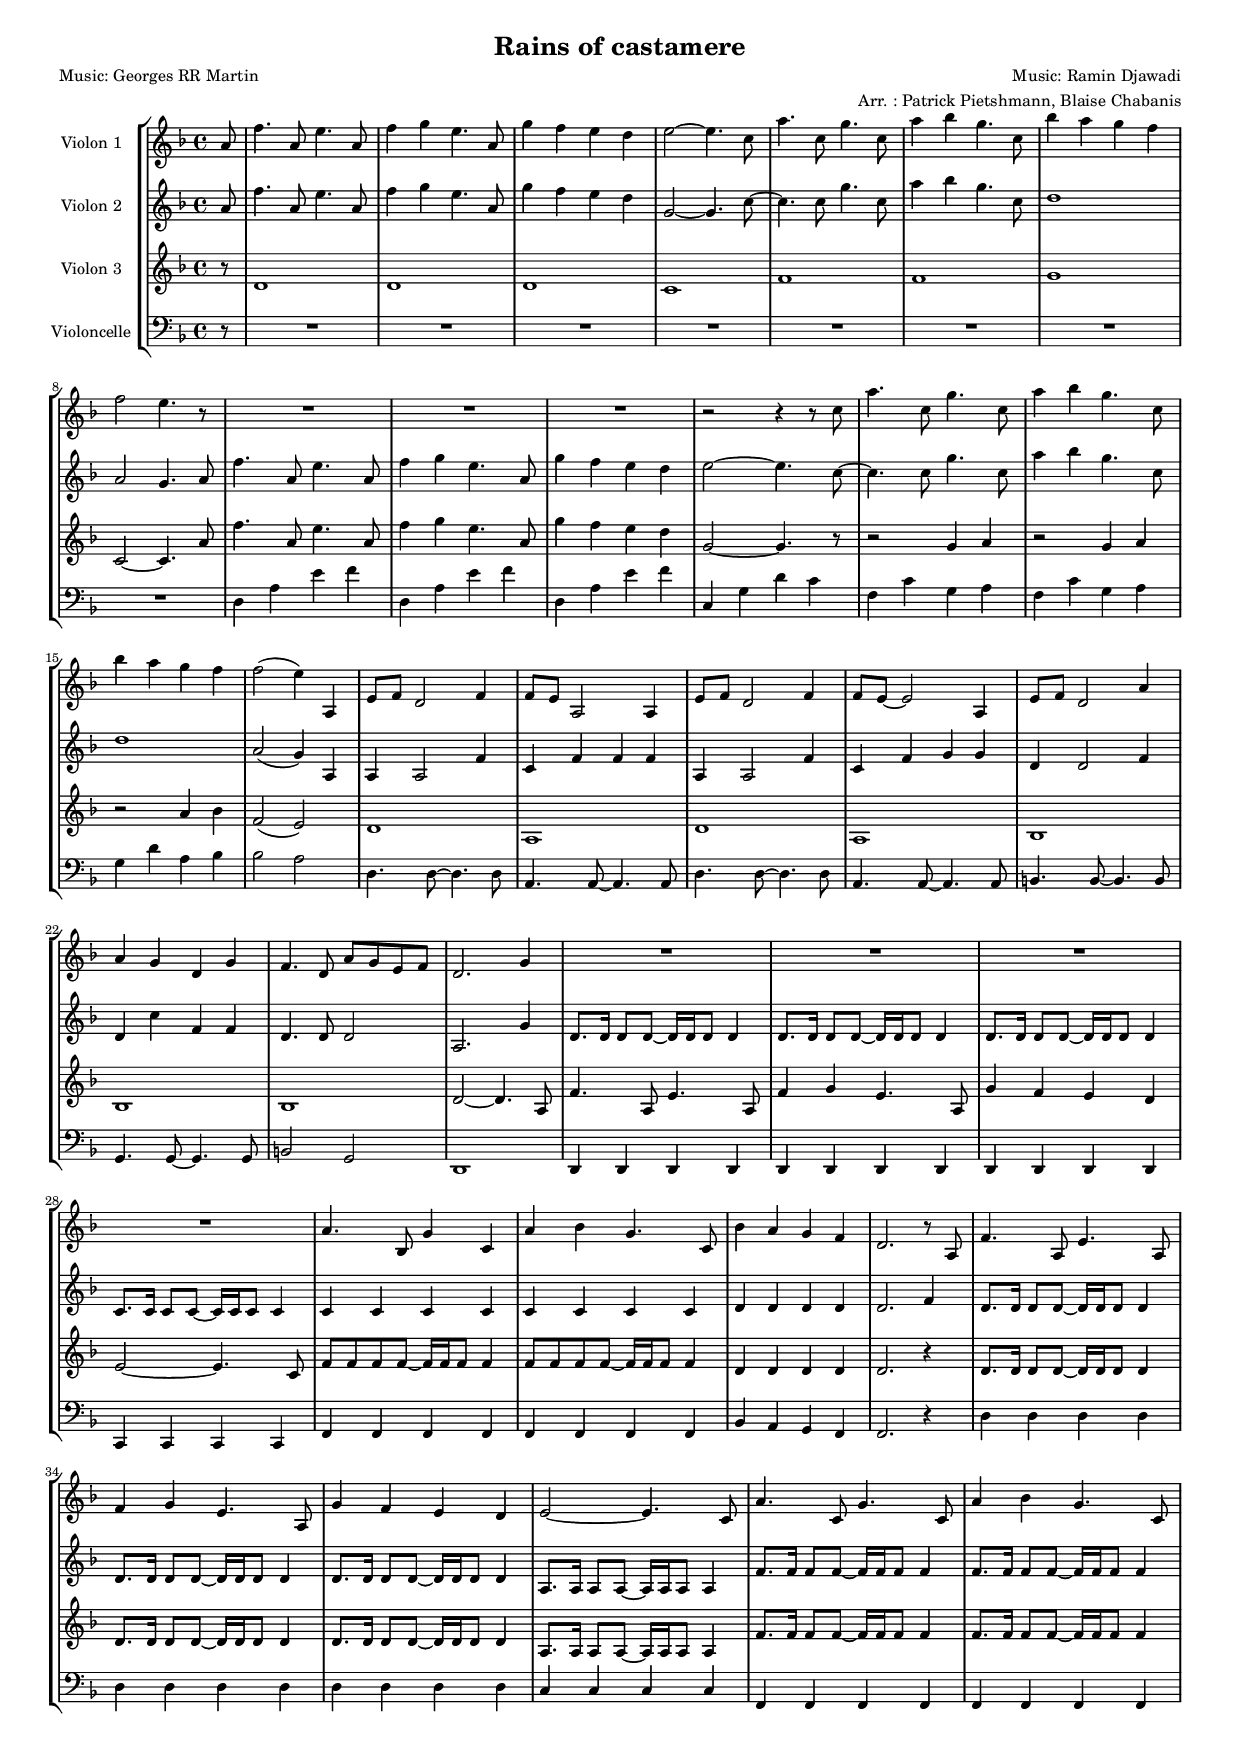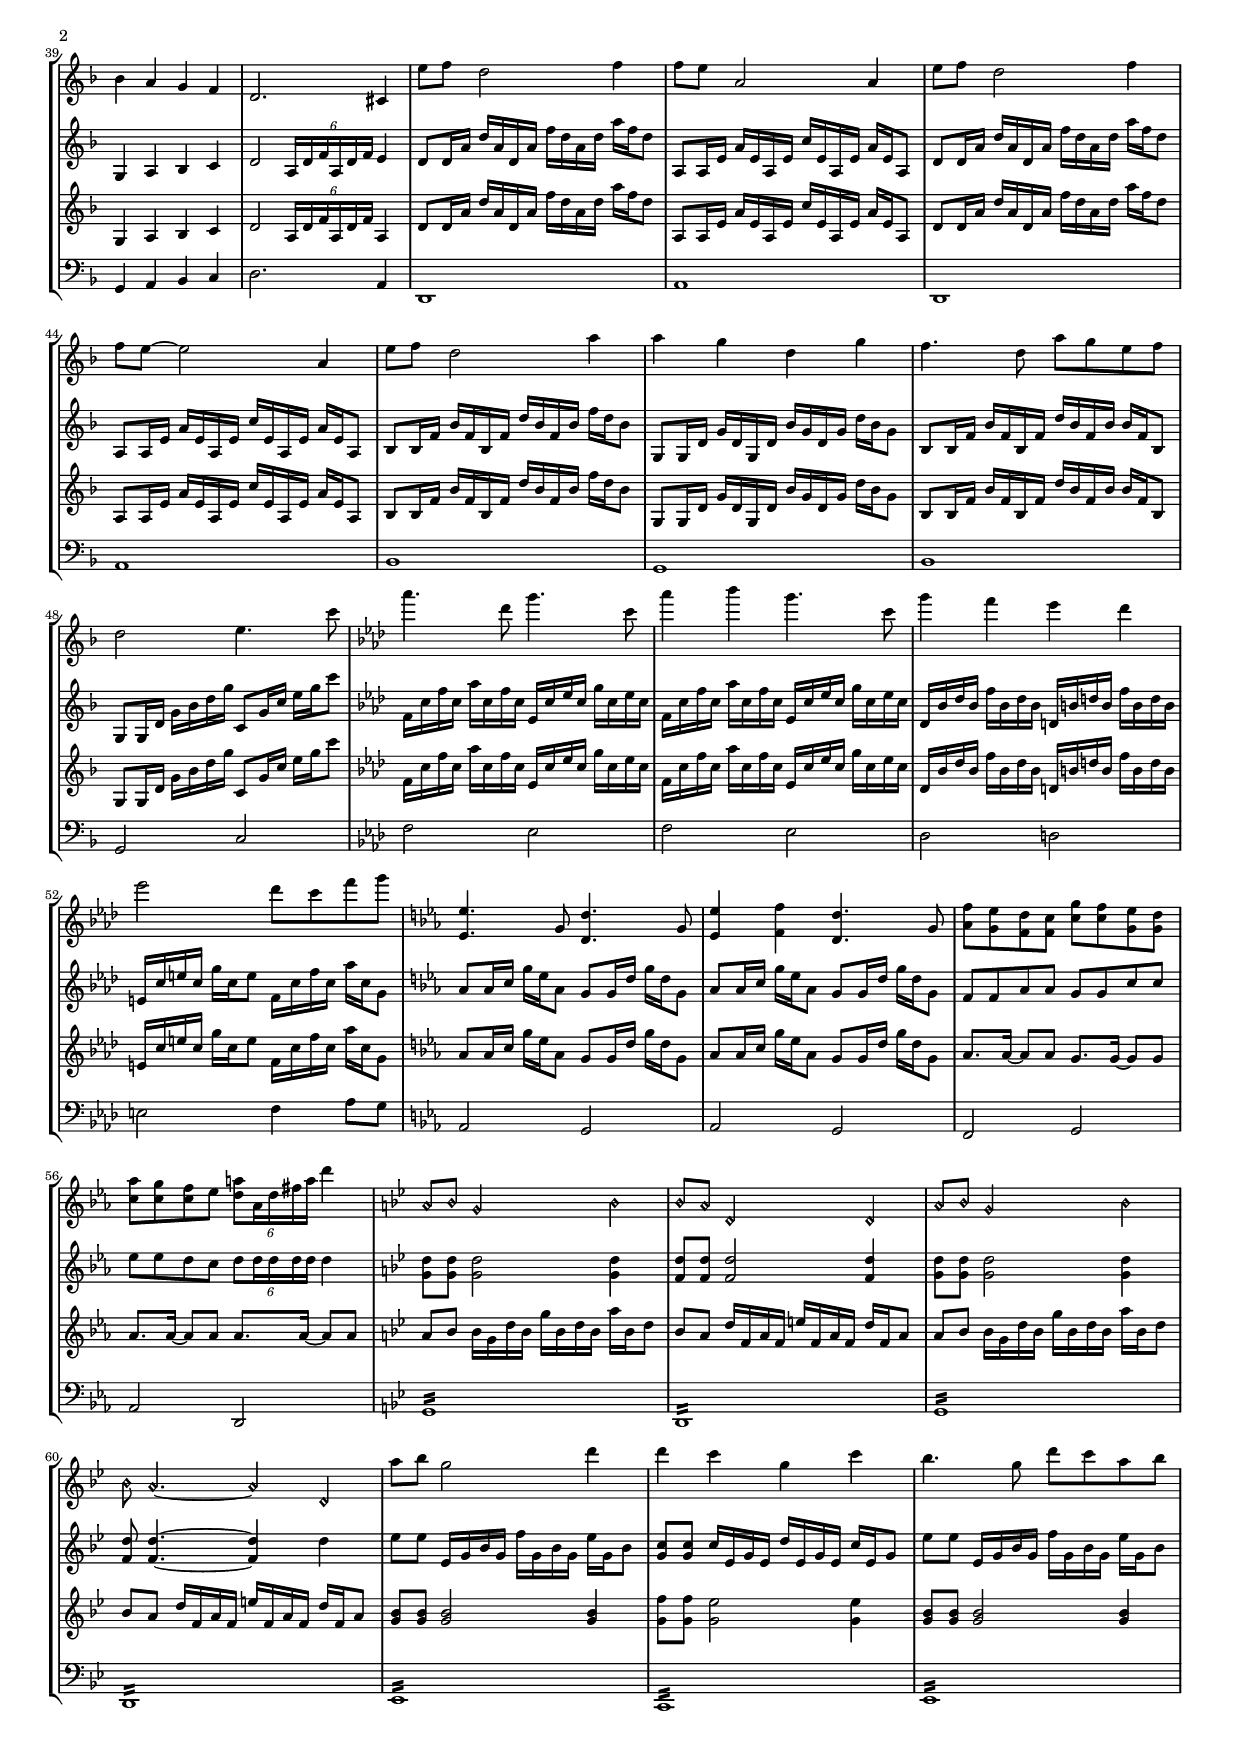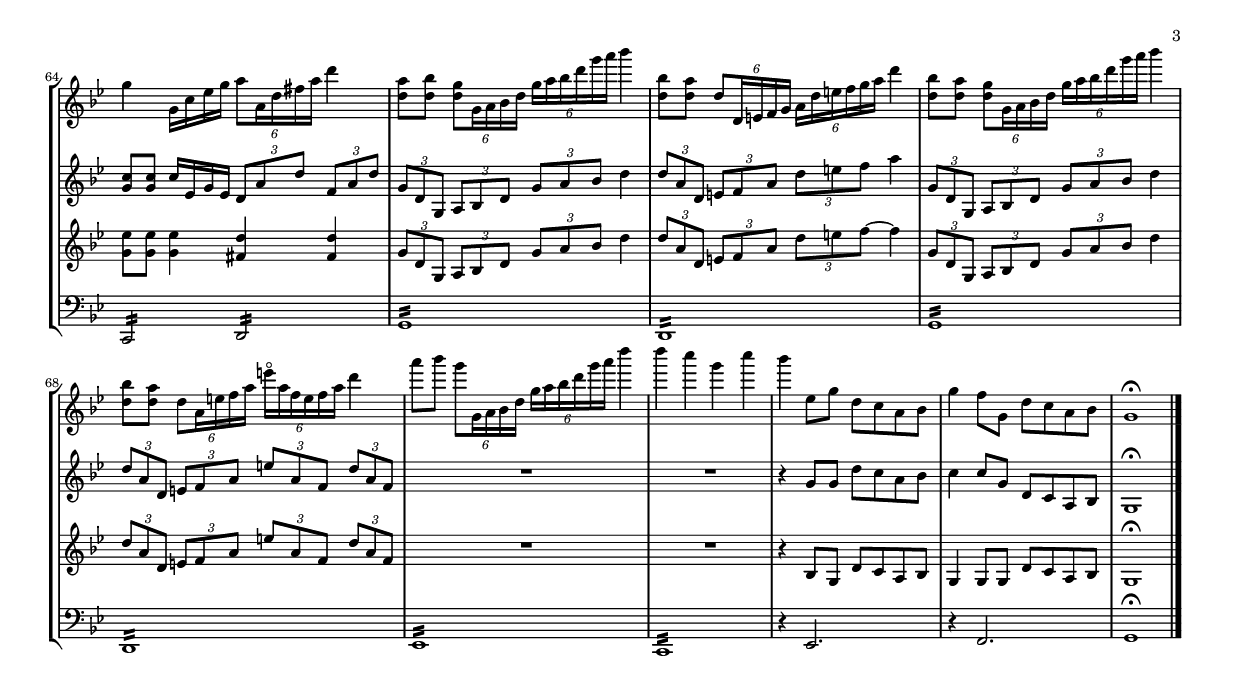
\version "2.20.0"
\include "src/global.ly"

Violinone = \new Voice {
  \relative  do'' {
    \partial 8 la8
    fa'4. la,8 mi'4. la,8
    fa'4 sol mi4. la,8
    sol'4 fa mi re
    mi2 ~ mi4. do8
    la'4. do,8 sol'4. do,8
    la'4 sib sol4. do,8
    sib'4 la sol fa
    fa2 mi4. r8
    R1*3 r2 r4 r8 do8
    la'4. do,8 sol'4. do,8
    la'4 sib sol4. do,8
    sib'4 la sol fa
    fa2 (mi4) la,,
    mi'8 fa re2 fa4
    fa8 mi la,2 la4
    mi'8 fa re2 fa4
    fa8 mi ~ mi2 la,4
    mi'8 fa re2 la'4
    la sol re sol
    fa4. re8 la' sol mi fa
    re2. sol4
    R1*4
    la4. sib,8 sol'4 do,4
    la' sib sol4. do,8
    sib'4 la sol fa
    re2. r8 la8
    fa'4. la,8 mi'4. la,8
    fa'4 sol mi4. la,8
    sol'4 fa mi re
    mi2 ~ mi4. do8
    la'4. do,8 sol'4. do,8
    la'4 sib sol4. do,8
    sib'4 la sol fa
    re2. dod4
    mi'8 fa re2 fa4
    fa8 mi la,2 la4
    mi'8 fa re2 fa4
    fa8 mi8 ~ mi2 la,4
    mi'8 fa re2 la'4
    la sol re sol
    fa4. re8 la' sol mi fa
    re2 mi4. do'8
    lab'4. reb,8 sol4. do,8
    lab'4 sib sol4. do,8
    sol'4 fa mib reb
    mib2 reb8 do fa sol
    <mib,, mib'>4. sol8 <re re'>4. sol8
    <mib mib'>4 <fa fa'>4 <re re'>4. sol8
    <lab fa'>8 <sol mib'> <fa re'> <fa do'> <do' sol'> <do fa> <sol mib'> <sol re'>
    <do lab'> <do sol'> <do fa> mib \tuplet 6/4 {<re la'>8 lab16 re fad la} re4
    \harmonicsOn la,8 sib sol2 sib4
    sib8 la re,2 re4
    la'8 sib sol2 sib4
    sib8 la4. ~ la4 re, \harmonicsOff
    la''8 sib sol2 re'4
    re do sol do
    sib4. sol8 re' do la sib
    sol4 sol,16 do mib sol \tuplet 6/4 {la8 la,16 re fad la} re4
    <re, la'>8 <re sib'> \tuplet 6/4 {<re sol>8 sol,16 la sib re} \tuplet 6/4 {sol16 la sib re sol la} sib4
    <re,, sib'>8 <re la'> \tuplet 6/4 {re8 re,16 mi fa sol} \tuplet 6/4 {la re mi fa sol la} re4
    <re, sib'>8 <re la'> \tuplet 6/4 {<re sol>8 sol,16 la sib re} \tuplet 6/4 {sol16 la sib re sol la} sib4
    <re,, sib'>8 <re la'> \tuplet 6/4 {re8 la16 mi' fa la} \tuplet 6/4 {mi'16 -\flageolet la, fa mi fa la} re4
    la'8 sib \tuplet 6/4 {sol8 sol,,16 la sib re} \tuplet 6/4 {sol la sib re sol la} re4
    re do sol do
    sib mib,,8 sol re do la sib
    sol'4 fa8 sol, re' do la sib
    sol1 \fermata
  }
}

\include "src/global.ly"

Violintwo = \new Voice {
  \relative do'' {
    \partial 8 la8
    fa'4. la,8 mi'4. la,8
    fa'4 sol mi4. la,8
    sol'4 fa mi re
    sol,2 ~ sol4. do8 ~
    do4. do8 sol'4. do,8
    la'4 sib sol4. do,8
    re1
    la2 sol4. la8
    fa'4. la,8 mi'4. la,8
    fa'4 sol mi4. la,8
    sol'4 fa mi re
    mi2 ~ 4. do8 ~
    do4. do8 sol'4. do,8
    la'4 sib sol4. do,8
    re1
    la2 (sol4) la,
    la4 la2 fa'4
    do fa fa fa
    la, la2 fa'4
    do fa sol sol
    re re2 fa4
    re do' fa, fa
    re4. re8 re2
    la2. sol'4
    \repeat unfold 3 {re8. re16 re8 re~16 re re8 re4}
    do8. do16 do8 do~16 do do8 do4
    \repeat unfold 2 {do do do do}
    re re re re
    re2. fa4
    \repeat unfold 3 {re8. re16 re8 re~16 re re8 re4}
    la8. la16 la8 la~16 la la8 la4
    \repeat unfold 2 {fa'8. fa16 fa8 fa~16 fa fa8 fa4}
    sol,4 la sib do
    re2 \tuplet 6/4 {la16 re fa la, re fa} mi4
    re8 re16 la' re la re, la' fa' re la re la' fa re8
    la,8 la16 mi' la mi la, mi' do' mi, la, mi' la mi la,8
    re8 re16 la' re la re, la' fa' re la re la' fa re8
    la,8 la16 mi' la mi la, mi' do' mi, la, mi' la mi la,8
    sib8 sib16 fa' sib fa sib, fa' re' sib fa sib fa' re sib8
    sol, sol16 re' sol re sol, re' sib' sol re sol re' sib sol8
    sib,8 sib16 fa' sib fa sib, fa' re' sib fa sib sib fa sib,8
    sol sol16 re' sol sib re sol do,,8 sol'16 do mi sol do8
    fa,,16 do' fa do lab' do, fa do mib, do' mib do sol' do, mib do
    fa, do' fa do lab' do, fa do mib, do' mib do sol' do, mib do
    reb, sib' reb sib fa' sib, reb sib re, si' re si fa' si, re si
    mi, do' mi do sol' do, mi8 fa,16 do' fa do lab' do, sol8
    lab8 lab16 do sol'mib lab,8 sol sol16 re' sol re sol,8
    lab8 lab16 do sol' mib lab,8 sol sol16 re' sol re sol,8
    fa8 fa lab lab sol sol do do
    mib mib re do \tuplet 6/4 {re8 re16 re re re} re4
    <sol, re'>8 <sol re'>8 <sol re'>2 <sol re'>4
    <fa re'>8 <fa re'>8 <fa re'>2 <fa re'>4
    <sol re'>8 <sol re'>8 <sol re'>2 <sol re'>4
    <fa re'>8 <fa re'>4. ~ <fa re'>4 re'4
    mib8 mib mib,16 sol sib sol fa' sol, sib sol mib' sol, sib8
    <sol do>8 8 do16 mib, sol mib re' mib, sol mib do' mib, sol8
    mib'8 mib mib,16 sol sib sol fa' sol, sib sol mib' sol, sib8
    <sol do>8 8 do16 mib, sol mib \tuplet 3/2 {re8 la' re} \tuplet 3/2 {fa, la re}
    \tuplet 3/2 {sol,8 re sol,} \tuplet 3/2 {la8 sib re} \tuplet 3/2 {sol8 la sib} re4
    \tuplet 3/2 {re8 la re,} \tuplet 3/2 {mi8 fa la} \tuplet 3/2 {re8 mi fa} la4
    \tuplet 3/2 {sol,8 re sol,} \tuplet 3/2 {la8 sib re} \tuplet 3/2 {sol8 la sib} re4
    \tuplet 3/2 {re8 la re,} \tuplet 3/2 {mi8 fa la} \tuplet 3/2 {mi' la, fa} \tuplet 3/2 {re' la fa}
    R1*2
    r4 sol8 sol re' do la sib
    do4 do8 sol re do la sib
    sol1 \fermata
  }
}

\include "src/global.ly"

Violinthree = \new Voice {
  \relative do' {
    \partial 8 r8
    re1
    re1
    re1
    do1
    fa1
    fa1
    sol1
    do,2 ~ 4. la'8
    fa'4. la,8 mi'4. la,8
    fa'4 sol mi4. la,8
    sol'4 fa mi re
    sol,2 ~ 4. r8
    r2 sol4 la
    r2 sol4 la
    r2 la4 sib
    fa2 (mi)
    re1
    la1
    re1
    la1
    sib1
    sib1
    sib1
    re2 ~ re4. la8
    fa'4. la,8 mi'4. la,8
    fa'4 sol mi4. la,8
    sol'4 fa mi re
    mi2 ~ 4. do8
    \repeat unfold 2 { fa8 fa fa fa ~ 16 fa fa8 fa4}
    re4 re re re
    re2. r4
    \repeat unfold 3 {re8. re16 re8 re~16 re re8 re4}
    la8. la16 la8 la~16 la la8 la4
    \repeat unfold 2 {fa'8. fa16 fa8 fa~16 fa fa8 fa4}
    sol,4 la sib do
    re2 \tuplet 6/4 {la16 re fa la, re fa} la,4
    re8 re16 la' re la re, la' fa' re la re la' fa re8
    la,8 la16 mi' la mi la, mi' do' mi, la, mi' la mi la,8
    re8 re16 la' re la re, la' fa' re la re la' fa re8
    la,8 la16 mi' la mi la, mi' do' mi, la, mi' la mi la,8
    sib8 sib16 fa' sib fa sib, fa' re' sib fa sib fa' re sib8
    sol, sol16 re' sol re sol, re' sib' sol re sol re' sib sol8
    sib,8 sib16 fa' sib fa sib, fa' re' sib fa sib sib fa sib,8
    sol sol16 re' sol sib re sol do,,8 sol'16 do mi sol do8
    fa,,16 do' fa do lab' do, fa do mib, do' mib do sol' do, mib do
    fa, do' fa do lab' do, fa do mib, do' mib do sol' do, mib do
    reb, sib' reb sib fa' sib, reb sib re, si' re si fa' si, re si
    mi, do' mi do sol' do, mi8 fa,16 do' fa do lab' do, sol8
    lab8 lab16 do sol'mib lab,8 sol sol16 re' sol re sol,8
    lab8 lab16 do sol' mib lab,8 sol sol16 re' sol re sol,8
    lab8. lab16 ~8 lab8 sol8. sol16 ~8 sol8
    lab8. lab16 ~8 lab8 lab8. lab16 ~8 lab8
    la8 sib sib16 sol re' sib sol' sib, re sib la' sib, re8
    sib8 la re16 fa, la fa mi' fa, la fa re' fa, la8
    la8 sib sib16 sol re' sib sol' sib, re sib la' sib, re8
    sib8 la re16 fa, la fa mi' fa, la fa re' fa, la8
    <sol sib>8 8 2 4
    <sol fa'>8 8 <sol mib'>2 4
    <sol sib>8 8 2 4
    <sol mib'>8 8 4 <fad re'>4 4
    \tuplet 3/2 {sol8 re sol,} \tuplet 3/2 {la8 sib re} \tuplet 3/2 {sol8 la sib} re4
    \tuplet 3/2 {re8 la re,} \tuplet 3/2 {mi fa la} \tuplet 3/2 {re mi fa} ~ fa4
    \tuplet 3/2 {sol,8 re sol,} \tuplet 3/2 {la sib re} \tuplet 3/2 {sol la sib} re4
    \tuplet 3/2 {re8 la re,} \tuplet 3/2 {mi fa la} \tuplet 3/2 {mi' la, fa} \tuplet 3/2 {re' la fa}
    R1*2
    r4 sib,8 sol re' do la sib
    sol4 sol8 sol re' do la sib
    sol1 \fermata
  }
}

\include "src/global.ly"

Cello = \new Voice {
  \relative do {
    \clef bass
    \partial 8 r8 R1*8
    re4 la' mi' fa
    re,4 la' mi' fa
    re,4 la' mi' fa
    do, sol' re' do
    fa, do' sol la
    fa do' sol la
    sol re' la sib
    sib2 la2
    re,4. 8~4. 8
    la4. 8~4. 8
    re4. 8~4. 8
    la4. 8~4. 8
    si4. 8~4. 8
    sol4. 8~4. 8
    si2 sol
    re1
    re4 re re re
    re4 re re re
    re4 re re re
    do4 do do do
    fa fa fa fa
    fa fa fa fa
    sib la sol fa
    fa2. r4
    re' re re re
    re re re re
    re re re re
    do do do do
    fa, fa fa fa
    fa fa fa fa
    sol la sib do
    re2. la4
    re,1
    la'1
    re,1
    la'1
    sib1
    sol1
    sib1
    sol2 do
    fa mib
    fa mib
    reb re
    mi fa4 lab8 sol
    lab,2 sol
    lab sol
    fa sol
    lab re,
    sol1:16
    re1:16
    sol1:16
    re1:16
    mib1:16
    do1:16
    mib1:16
    do2:16 re2:16
    sol1:16
    re1:16
    sol1:16
    re1:16
    mib1:16
    do1:16
    r4 mib2.
    r4 fa2.
    sol1 \fermata
    % \bar "|."
  }
}


\header {
    title = "Rains of castamere"
    composer = "Music: Ramin Djawadi"
    poet = "Music: Georges RR Martin"
    arranger = "Arr. : Patrick Pietshmann, Blaise Chabanis"
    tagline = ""
}

\paper {
  #(set-paper-size "a4")
}
#(set-global-staff-size 19)


music = {
  <<
    \tag #'score \tag #'vn1
    \new Staff \with { instrumentName = "Violon 1" midiInstrument = #"violin"}
    << \global \Violinone >>

    \tag #'score \tag #'vn2
    \new Staff \with { instrumentName = "Violon 2" midiInstrument = #"violin"}
    << \global \Violintwo>>

    \tag #'score \tag #'vn3
    \new Staff \with { instrumentName = "Violon 3" midiInstrument = #"violin"}
    << \global \Violinthree>>

    \tag #'score \tag #'vlc
    \new Staff \with { instrumentName = "Violoncelle" midiInstrument = #"cello"}
    << \global \Cello >>
  >>
}


#(set-global-staff-size 14)

\score {
  \new StaffGroup \keepWithTag #'score \music
  \layout { }
  \midi {
    \tempo 4=95
  }
}
